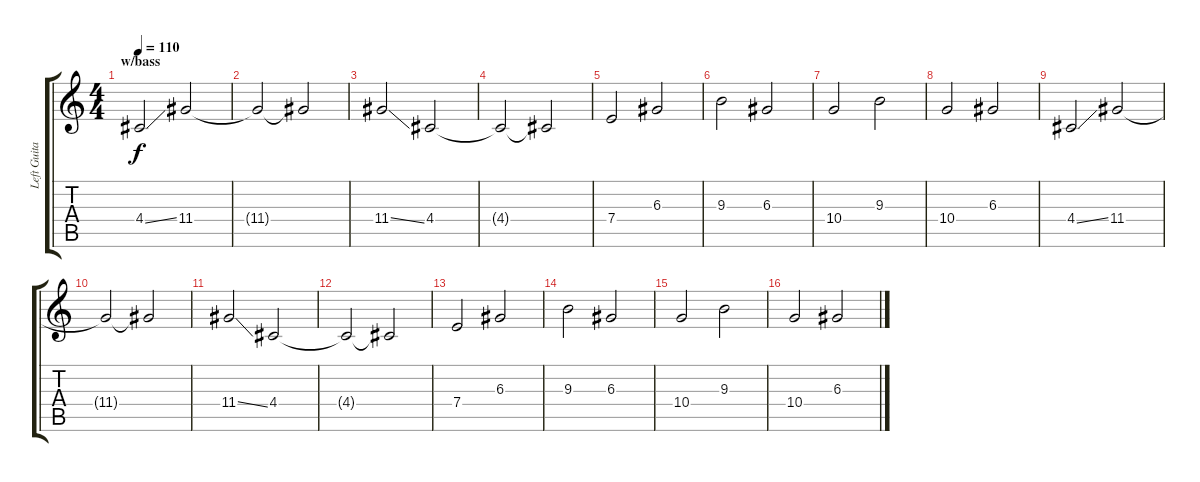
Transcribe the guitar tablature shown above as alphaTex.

\track ("Left Guitar" "Left Guita") {instrument distortionguitar}
\staff {score tabs}
\tuning (B3 Gb3 D3 A2 E2 B1) {hide}
\ts (4 4)
\section ("" "w/bass")
\tempo 110
\clef g2
\ks c
4.4{ss}.2{dy f} 11.4.2 |
11.4{t}.2 11.4{t}.2 |
11.4{ss}.2 4.4.2 |
4.4{t}.2 4.4{t}.2 |
7.4.2 6.3.2 |
9.3.2 6.3.2 |
10.4.2 9.3.2 |
10.4.2 6.3.2 |
4.4{ss}.2 11.4.2 |
11.4{t}.2 11.4{t}.2 |
11.4{ss}.2 4.4.2 |
4.4{t}.2 4.4{t}.2 |
7.4.2 6.3.2 |
9.3.2 6.3.2 |
10.4.2 9.3.2 |
10.4.2 6.3.2
